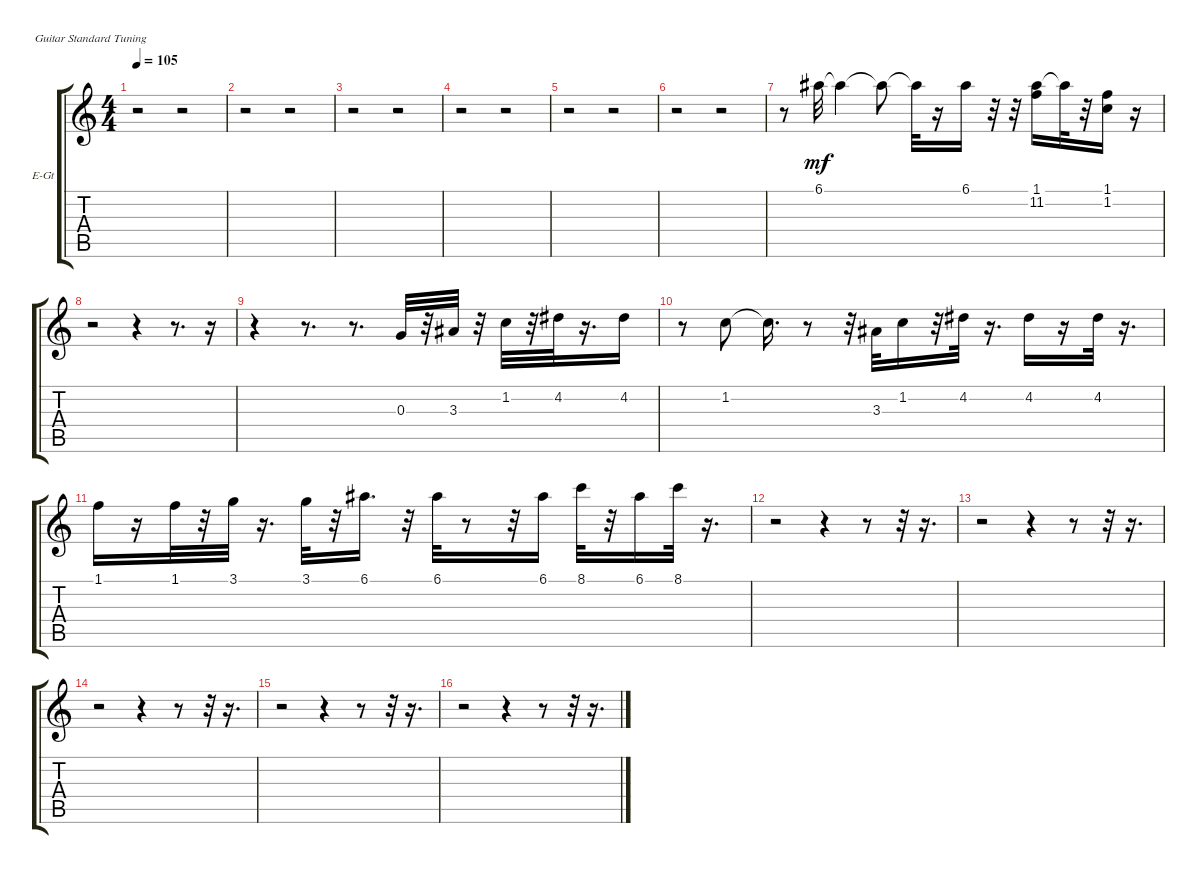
\bracketExtendMode groupsimilarinstruments
\firstSystemTrackNameOrientation horizontal
\otherSystemsTrackNameOrientation horizontal
\track ("Rolling in the deep" "E-Gt") {instrument electricguitarclean}
\staff {score tabs}
\tuning (E4 B3 G3 D3 A2 E2)
\ts (4 4)
\tempo 105
\clef g2
\ks c
r.2{dy mf} r.2 |
r.2 r.2 |
r.2 r.2 |
r.2 r.2 |
r.2 r.2 |
r.2 r.2 |
r.8 6.1.32 6.1{t}.4 6.1{t}.8 6.1{t}.32 r.16 6.1.16 r.32 r.32 (1.1 11.2).16 11.2{t}.32 r.32 (1.2 1.1).16 r.16 |
r.2 r.4 r.8{d} r.16 |
r.4 r.8{d} r.8{d} 0.3.32 r.32 3.3.32 r.32 1.2.32 r.32 4.2.32 r.16{d} 4.2.16 |
r.8 1.2.8 1.2{t}.16{d} r.8 r.32 3.3.32 1.2.16 r.32 4.2.32 r.16{d} 4.2.16 r.16 4.2.32 r.16{d} |
1.1.16 r.16 1.1.32 r.32 3.1.32 r.16{d} 3.1.32 r.32 6.1.16{d} r.32 6.1.32 r.8 r.32 6.1.16 8.1.32 r.32 6.1.16 8.1.32 r.16{d} |
r.2 r.4 r.8 r.32 r.16{d} |
r.2 r.4 r.8 r.32 r.16{d} |
r.2 r.4 r.8 r.32 r.16{d} |
r.2 r.4 r.8 r.32 r.16{d} |
r.2 r.4 r.8 r.32 r.16{d}
